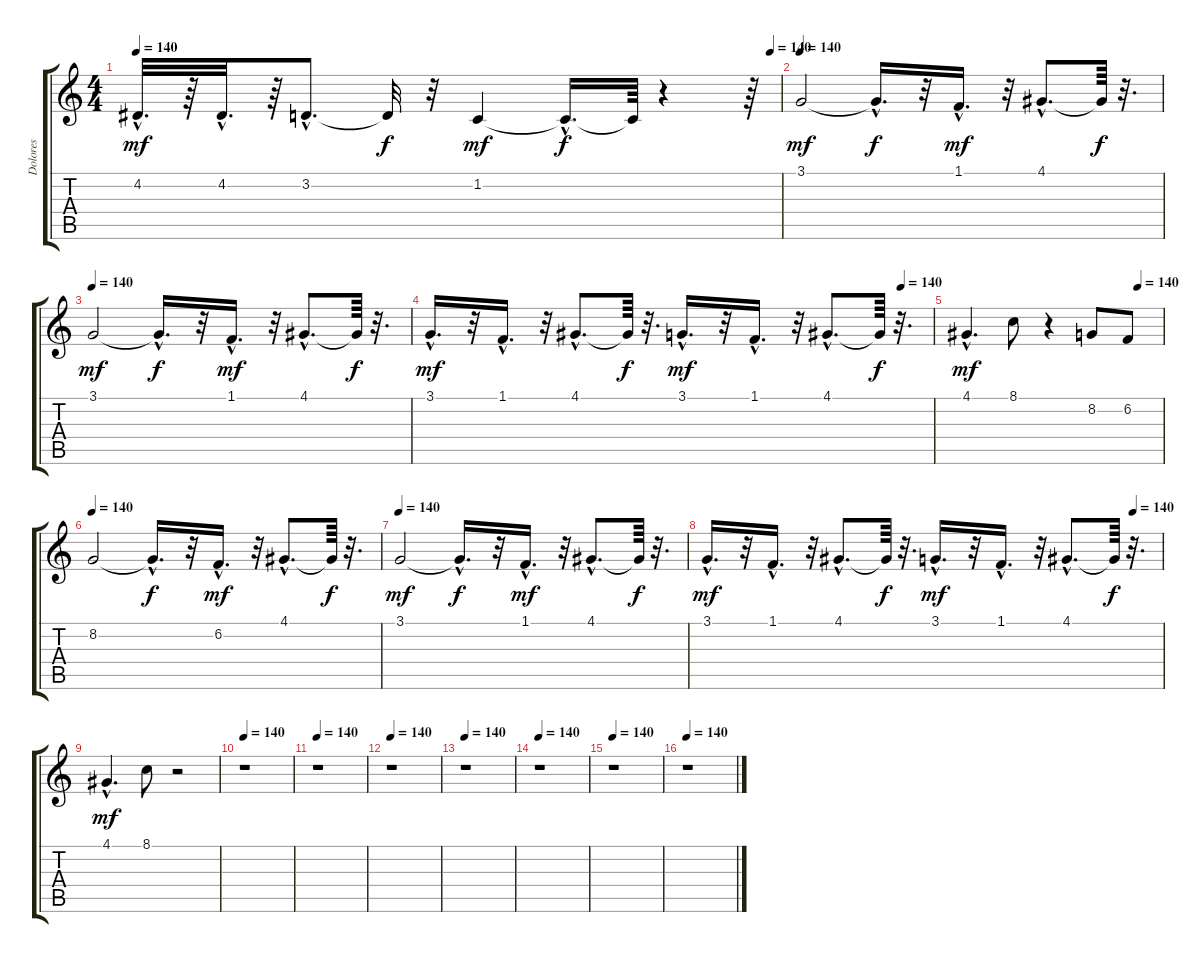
\track ("Dolores" "Dolores") {instrument panflute}
\staff {score tabs}
\tuning (E4 B3 G3 D3 A2 E2) {hide}
\ts (4 4)
\tempo 140
\tempo (140 0.984375)
\clef g2
\ks c
4.2{hac}.32{d dy mf} r.64 4.2{hac}.32{d} r.64 3.2{hac}.8{d} 3.2{t}.32{dy f} r.32 1.2.4{dy mf} 1.2{hac t}.16{d dy f} 1.2{t}.64 r.4 r.64 |
\tempo 140
3.1.2{dy mf} 3.1{hac t}.16{d dy f} r.32 1.1{hac}.16{d dy mf} r.32 4.1{hac}.8{d} 4.1{t}.64{dy f} r.32{d} |
\tempo 140
3.1.2{dy mf} 3.1{hac t}.16{d dy f} r.32 1.1{hac}.16{d dy mf} r.32 4.1{hac}.8{d} 4.1{t}.64{dy f} r.32{d} |
\tempo (140 0.9375)
3.1{hac}.16{d dy mf} r.32 1.1{hac}.16{d} r.32 4.1{hac}.8{d} 4.1{t}.64{dy f} r.32{d} 3.1{hac}.16{d dy mf} r.32 1.1{hac}.16{d} r.32 4.1{hac}.8{d} 4.1{t}.64{dy f} r.32{d} |
\tempo (140 0.875)
4.1{hac}.4{d dy mf} 8.1.8 r.4 8.2.8 6.2.8 |
\tempo 140
8.2.2 8.2{hac t}.16{d dy f} r.32 6.2{hac}.16{d dy mf} r.32 4.1{hac}.8{d} 4.1{t}.64{dy f} r.32{d} |
\tempo 140
3.1.2{dy mf} 3.1{hac t}.16{d dy f} r.32 1.1{hac}.16{d dy mf} r.32 4.1{hac}.8{d} 4.1{t}.64{dy f} r.32{d} |
\tempo (140 0.9375)
3.1{hac}.16{d dy mf} r.32 1.1{hac}.16{d} r.32 4.1{hac}.8{d} 4.1{t}.64{dy f} r.32{d} 3.1{hac}.16{d dy mf} r.32 1.1{hac}.16{d} r.32 4.1{hac}.8{d} 4.1{t}.64{dy f} r.32{d} |
4.1{hac}.4{d dy mf} 8.1.8 r.2 |
\tempo 140
r.1 |
\tempo 140
r.1 |
\tempo 140
r.1 |
\tempo 140
r.1 |
\tempo 140
r.1 |
\tempo 140
r.1 |
\tempo 140
r.1
